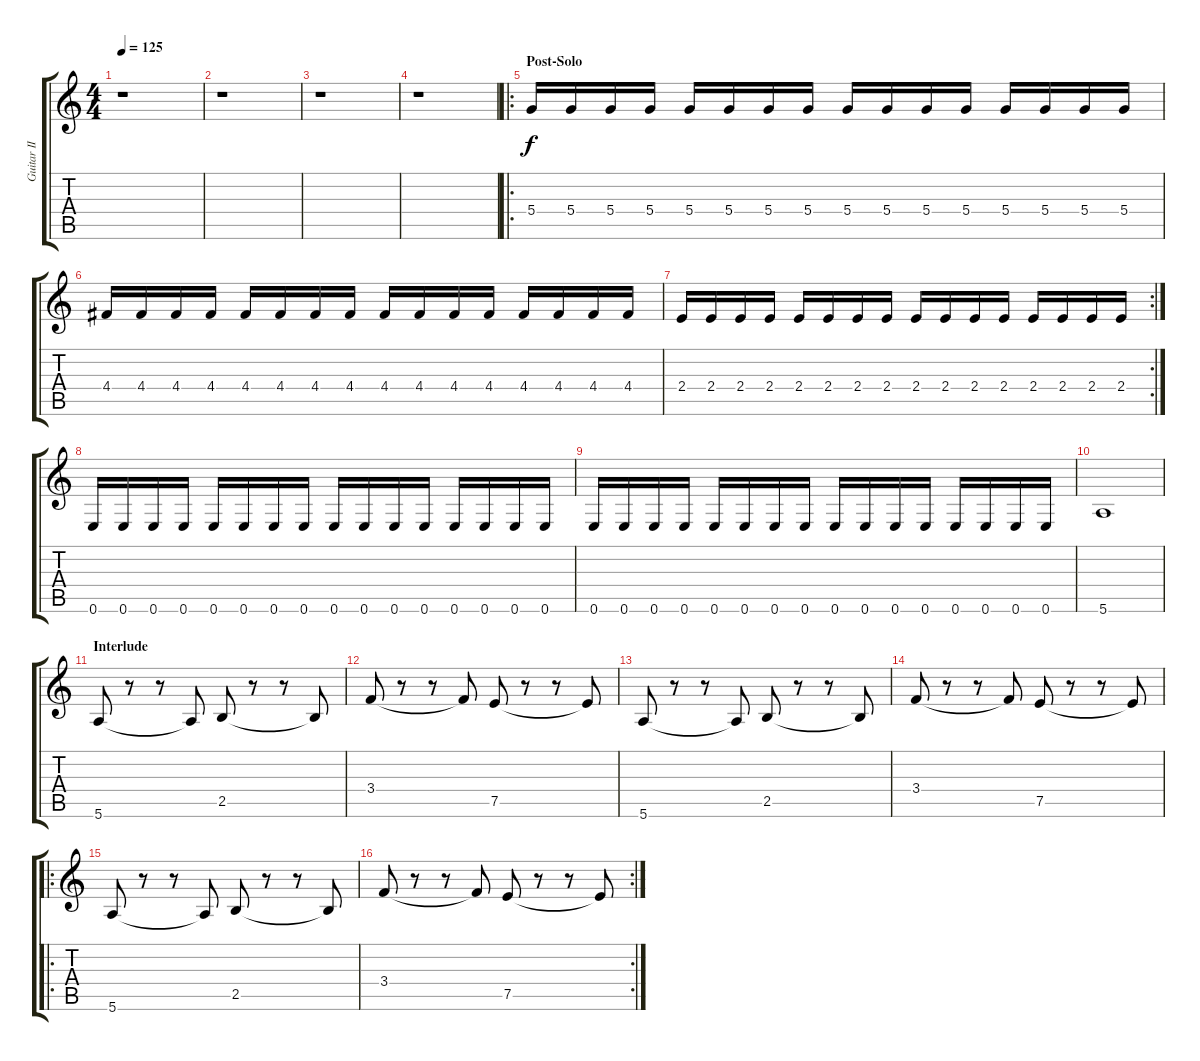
\track ("Guitar II" "Guitar II") {instrument distortionguitar}
\staff {score tabs}
\tuning (E4 B3 G3 D3 A2 E2) {hide}
\ts (4 4)
\tempo 125
\clef g2
\ks c
r.1{dy f} |
r.1 |
r.1 |
r.1 |
\ro
\section ("" "Post-Solo")
5.4.16 5.4.16 5.4.16 5.4.16 5.4.16 5.4.16 5.4.16 5.4.16 5.4.16 5.4.16 5.4.16 5.4.16 5.4.16 5.4.16 5.4.16 5.4.16 |
4.4.16 4.4.16 4.4.16 4.4.16 4.4.16 4.4.16 4.4.16 4.4.16 4.4.16 4.4.16 4.4.16 4.4.16 4.4.16 4.4.16 4.4.16 4.4.16 |
\rc 2
2.4.16 2.4.16 2.4.16 2.4.16 2.4.16 2.4.16 2.4.16 2.4.16 2.4.16 2.4.16 2.4.16 2.4.16 2.4.16 2.4.16 2.4.16 2.4.16 |
0.6.16 0.6.16 0.6.16 0.6.16 0.6.16 0.6.16 0.6.16 0.6.16 0.6.16 0.6.16 0.6.16 0.6.16 0.6.16 0.6.16 0.6.16 0.6.16 |
0.6.16 0.6.16 0.6.16 0.6.16 0.6.16 0.6.16 0.6.16 0.6.16 0.6.16 0.6.16 0.6.16 0.6.16 0.6.16 0.6.16 0.6.16 0.6.16 |
5.6.1 |
\section ("" "Interlude")
5.6.8 r.8 r.8 5.6{t}.8 2.5.8 r.8 r.8 2.5{t}.8 |
3.4.8 r.8 r.8 3.4{t}.8 7.5.8 r.8 r.8 7.5{t}.8 |
5.6.8 r.8 r.8 5.6{t}.8 2.5.8 r.8 r.8 2.5{t}.8 |
3.4.8 r.8 r.8 3.4{t}.8 7.5.8 r.8 r.8 7.5{t}.8 |
\ro
5.6.8 r.8 r.8 5.6{t}.8 2.5.8 r.8 r.8 2.5{t}.8 |
\rc 2
3.4.8 r.8 r.8 3.4{t}.8 7.5.8 r.8 r.8 7.5{t}.8
